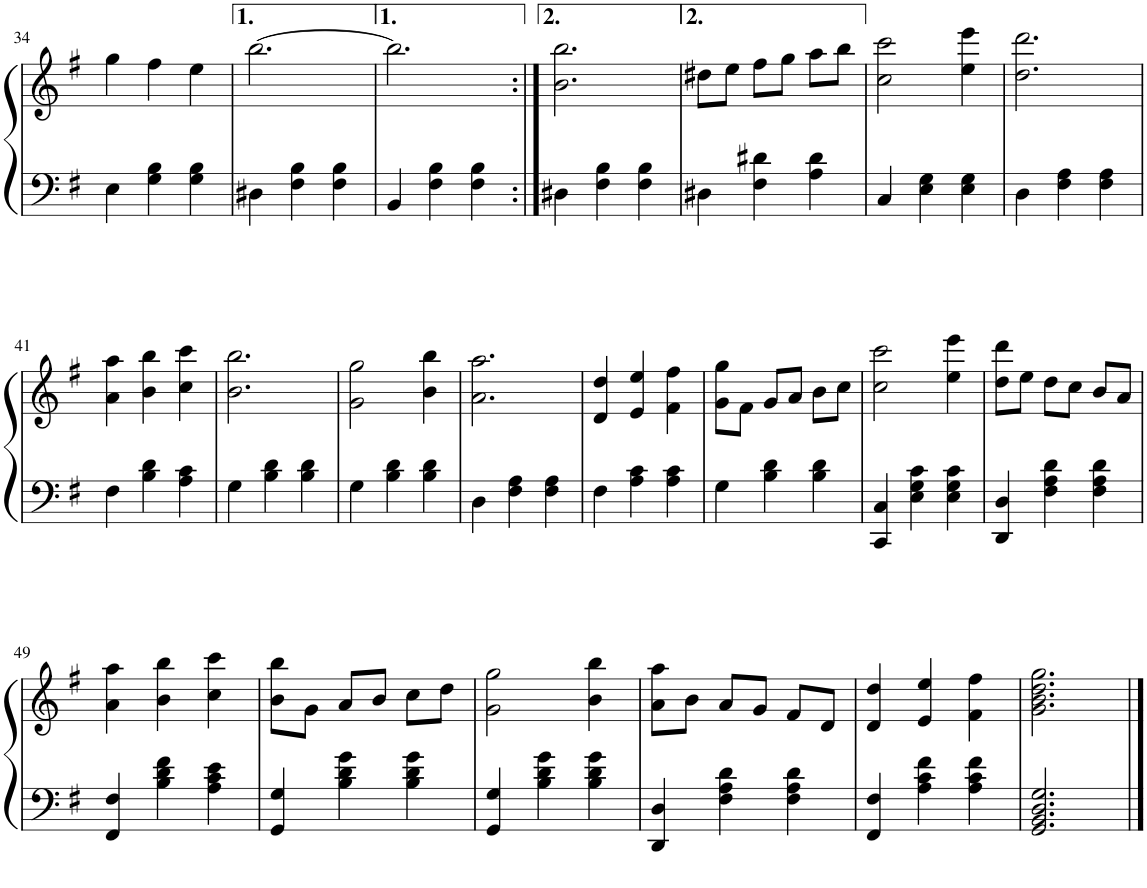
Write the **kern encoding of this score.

**kern	**kern
*part1	*part1
*staff2	*staff1
*I"Piano	*
*I'Pno.	*
!!LO:PB:g=z
*clefF4	*clefG2
*k[f#]	*k[f#]
*M3/4	*M3/4
=34	=34
4E\	4gg\
4G\ 4B\	4ff#\
4G\ 4B\	4ee\
=35	=35
4D#X\	[2.bb\
4F#\ 4B\	.
4F#\ 4B\	.
=36	=36
4BB/	2.bb\]
4F#\ 4B\	.
4F#\ 4B\	.
=37:|!	=37:|!
4D#X\	2.b\ 2.bb\
4F#\ 4B\	.
4F#\ 4B\	.
=38	=38
4D#X\	8dd#X\L
.	8ee\J
4F#\ 4d#X\	8ff#\L
.	8gg\J
4A\ 4d#\	8aa\L
.	8bb\J
=39	=39
4C/	2cc\ 2ccc\
4E\ 4G\	.
4E\ 4G\	4ee\ 4eee\
=40	=40
4D\	2.dd\ 2.ddd\
4F#\ 4A\	.
4F#\ 4A\	.
!!LO:LB:g=z
=41	=41
4F#\	4a\ 4aa\
4B\ 4d\	4b\ 4bb\
4A\ 4c\	4cc\ 4ccc\
=42	=42
4G\	2.b\ 2.bb\
4B\ 4d\	.
4B\ 4d\	.
=43	=43
4G\	2g\ 2gg\
4B\ 4d\	.
4B\ 4d\	4b\ 4bb\
=44	=44
4D\	2.a\ 2.aa\
4F#\ 4A\	.
4F#\ 4A\	.
=45	=45
4F#\	4d/ 4dd/
4A\ 4c\	4e/ 4ee/
4A\ 4c\	4f#\ 4ff#\
=46	=46
4G\	8g\ 8gg\L
.	8f#\J
4B\ 4d\	8g/L
.	8a/J
4B\ 4d\	8b\L
.	8cc\J
=47	=47
4CC/ 4C/	2cc\ 2ccc\
4E\ 4G\ 4c\	.
4E\ 4G\ 4c\	4ee\ 4eee\
=48	=48
4DD/ 4D/	8dd\ 8ddd\L
.	8ee\J
4F#\ 4A\ 4d\	8dd\L
.	8cc\J
4F#\ 4A\ 4d\	8b/L
.	8a/J
!!LO:LB:g=z
=49	=49
4FF#/ 4F#/	4a\ 4aa\
4B\ 4d\ 4f#\	4b\ 4bb\
4A\ 4c\ 4e\	4cc\ 4ccc\
=50	=50
4GG/ 4G/	8b\ 8bb\L
.	8g\J
4B\ 4d\ 4g\	8a/L
.	8b/J
4B\ 4d\ 4g\	8cc\L
.	8dd\J
=51	=51
4GG/ 4G/	2g\ 2gg\
4B\ 4d\ 4g\	.
4B\ 4d\ 4g\	4b\ 4bb\
=52	=52
4DD/ 4D/	8a\ 8aa\L
.	8b\J
4F#\ 4A\ 4d\	8a/L
.	8g/J
4F#\ 4A\ 4d\	8f#/L
.	8d/J
=53	=53
4FF#/ 4F#/	4d/ 4dd/
4A\ 4c\ 4f#\	4e/ 4ee/
4A\ 4c\ 4f#\	4f#\ 4ff#\
=54	=54
2.GG/ 2.BB/ 2.D/ 2.G/	2.g\ 2.b\ 2.dd\ 2.gg\
==	==
*-	*-
